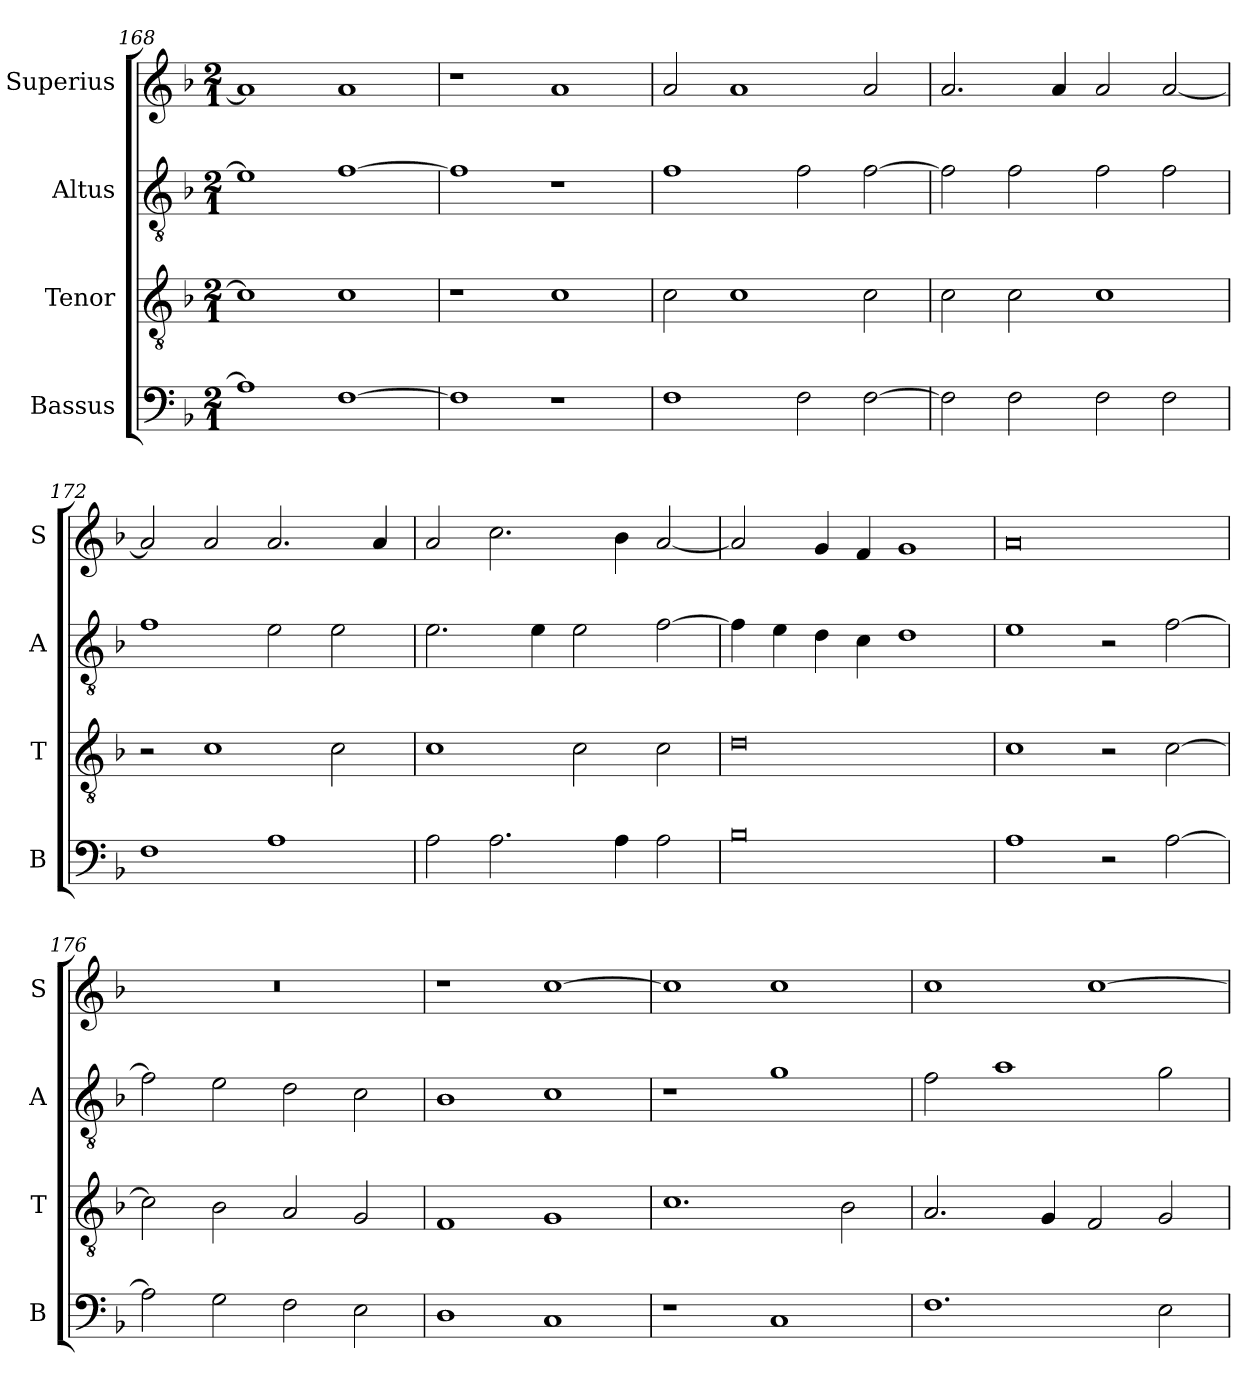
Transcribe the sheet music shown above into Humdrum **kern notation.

**kern	**kern	**kern	**kern
*part4	*part3	*part2	*part1
*staff4	*staff3	*staff2	*staff1
*I"Bassus	*I"Tenor	*I"Altus	*I"Superius
*I'B	*I'T	*I'A	*I'S
*clefF4	*clefGv2	*clefGv2	*clefG2
*k[b-]	*k[b-]	*k[b-]	*k[b-]
*F:	*F:	*F:	*F:
*M2/1	*M2/1	*M2/1	*M2/1
=168	=168	=168	=168
1A]	1c]	1e]	1a]
[1F	1c	[1f	1a
=169	=169	=169	=169
1F]	1r	1f]	1r
1r	1c	1r	1a
=170	=170	=170	=170
1F	2c	1f	2a
.	1c	.	1a
2F	.	2f	.
[2F	2c	[2f	2a
=171	=171	=171	=171
2F]	2c	2f]	2.a
2F	2c	2f	.
.	.	.	4a
2F	1c	2f	2a
2F	.	2f	[2a
=172	=172	=172	=172
1F	2r	1f	2a]
.	1c	.	2a
1A	.	2e	2.a
.	2c	2e	.
.	.	.	4a
=173	=173	=173	=173
2A	1c	2.e	2a
2.A	.	.	2.cc
.	.	4e	.
.	2c	2e	.
4A	.	.	4b-
2A	2c	[2f	[2a
=174	=174	=174	=174
0B-	0d	4f]	2a]
.	.	4e	.
.	.	4d	4g
.	.	4c	4f
.	.	1d	1g
=175	=175	=175	=175
1A	1c	1e	0a
2r	2r	2r	.
[2A	[2c	[2f	.
=176	=176	=176	=176
2A]	2c]	2f]	0r
2G	2B-	2e	.
2F	2A	2d	.
2E	2G	2c	.
=177	=177	=177	=177
1D	1F	1B-	1r
1C	1G	1c	[1cc
=178	=178	=178	=178
1r	1.c	1r	1cc]
1C	.	1g	1cc
.	2B-	.	.
=179	=179	=179	=179
1.F	2.A	2f	1cc
.	.	1a	.
.	4G	.	.
.	2F	.	[1cc
2E	2G	2g	.
=	=	=	=
*-	*-	*-	*-
